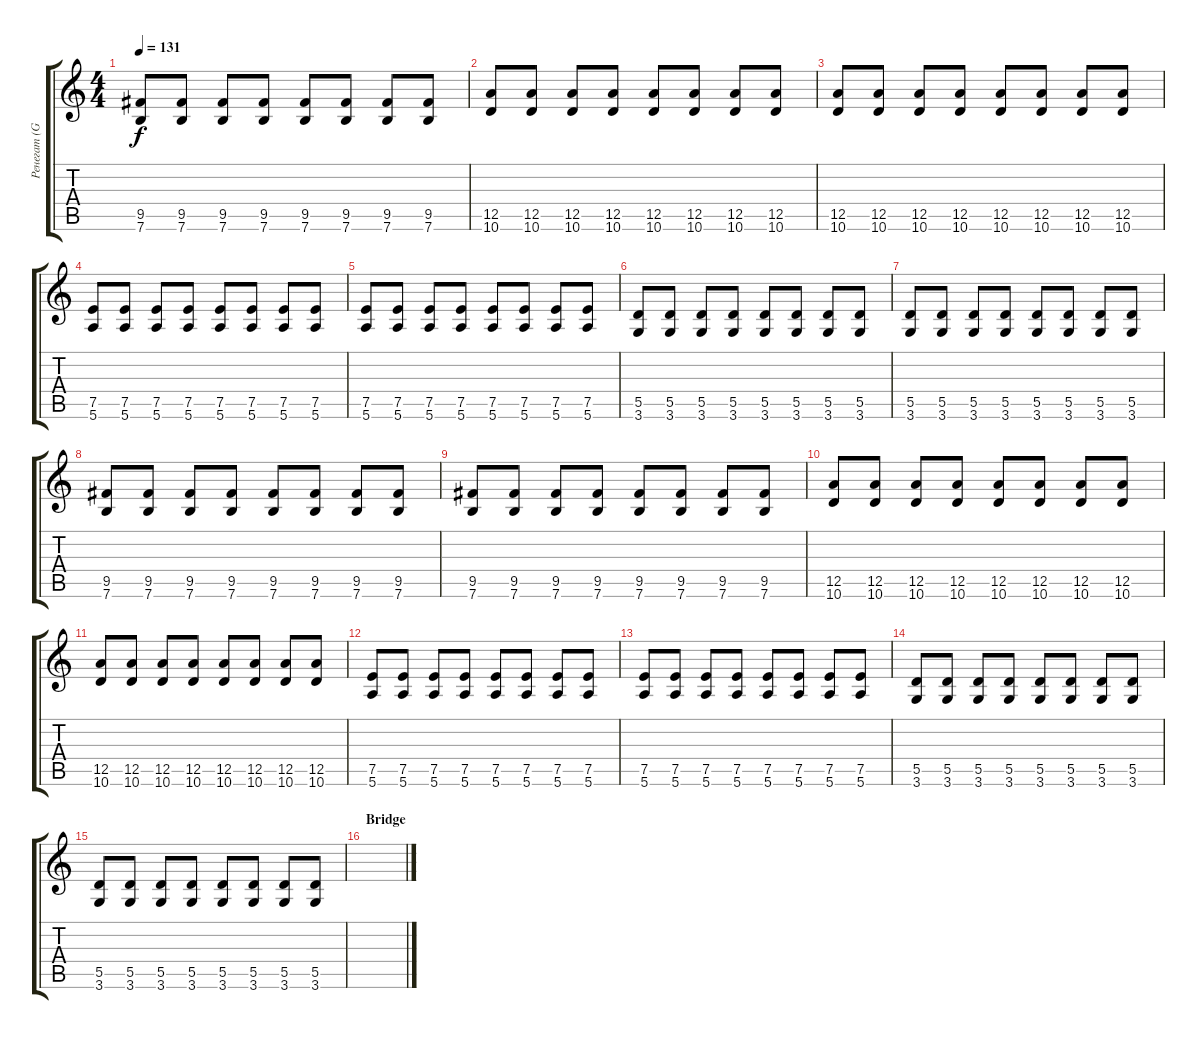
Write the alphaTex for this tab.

\track ("Ренегат (Guitar 2)" "Ренегат (G") {instrument distortionguitar}
\staff {score tabs}
\tuning (E4 B3 G3 D3 A2 E2) {hide}
\ts (4 4)
\tempo 131
\clef g2
\ks c
(9.5 7.6).8{dy f} (9.5 7.6).8 (9.5 7.6).8 (9.5 7.6).8 (9.5 7.6).8 (9.5 7.6).8 (9.5 7.6).8 (9.5 7.6).8 |
(12.5 10.6).8 (12.5 10.6).8 (12.5 10.6).8 (12.5 10.6).8 (12.5 10.6).8 (12.5 10.6).8 (12.5 10.6).8 (12.5 10.6).8 |
(12.5 10.6).8 (12.5 10.6).8 (12.5 10.6).8 (12.5 10.6).8 (12.5 10.6).8 (12.5 10.6).8 (12.5 10.6).8 (12.5 10.6).8 |
(7.5 5.6).8 (7.5 5.6).8 (7.5 5.6).8 (7.5 5.6).8 (7.5 5.6).8 (7.5 5.6).8 (7.5 5.6).8 (7.5 5.6).8 |
(7.5 5.6).8 (7.5 5.6).8 (7.5 5.6).8 (7.5 5.6).8 (7.5 5.6).8 (7.5 5.6).8 (7.5 5.6).8 (7.5 5.6).8 |
(5.5 3.6).8 (5.5 3.6).8 (5.5 3.6).8 (5.5 3.6).8 (5.5 3.6).8 (5.5 3.6).8 (5.5 3.6).8 (5.5 3.6).8 |
(5.5 3.6).8 (5.5 3.6).8 (5.5 3.6).8 (5.5 3.6).8 (5.5 3.6).8 (5.5 3.6).8 (5.5 3.6).8 (5.5 3.6).8 |
(9.5 7.6).8 (9.5 7.6).8 (9.5 7.6).8 (9.5 7.6).8 (9.5 7.6).8 (9.5 7.6).8 (9.5 7.6).8 (9.5 7.6).8 |
(9.5 7.6).8 (9.5 7.6).8 (9.5 7.6).8 (9.5 7.6).8 (9.5 7.6).8 (9.5 7.6).8 (9.5 7.6).8 (9.5 7.6).8 |
(12.5 10.6).8 (12.5 10.6).8 (12.5 10.6).8 (12.5 10.6).8 (12.5 10.6).8 (12.5 10.6).8 (12.5 10.6).8 (12.5 10.6).8 |
(12.5 10.6).8 (12.5 10.6).8 (12.5 10.6).8 (12.5 10.6).8 (12.5 10.6).8 (12.5 10.6).8 (12.5 10.6).8 (12.5 10.6).8 |
(7.5 5.6).8 (7.5 5.6).8 (7.5 5.6).8 (7.5 5.6).8 (7.5 5.6).8 (7.5 5.6).8 (7.5 5.6).8 (7.5 5.6).8 |
(7.5 5.6).8 (7.5 5.6).8 (7.5 5.6).8 (7.5 5.6).8 (7.5 5.6).8 (7.5 5.6).8 (7.5 5.6).8 (7.5 5.6).8 |
(5.5 3.6).8 (5.5 3.6).8 (5.5 3.6).8 (5.5 3.6).8 (5.5 3.6).8 (5.5 3.6).8 (5.5 3.6).8 (5.5 3.6).8 |
(5.5 3.6).8 (5.5 3.6).8 (5.5 3.6).8 (5.5 3.6).8 (5.5 3.6).8 (5.5 3.6).8 (5.5 3.6).8 (5.5 3.6).8 |
\section ("" "Bridge")
